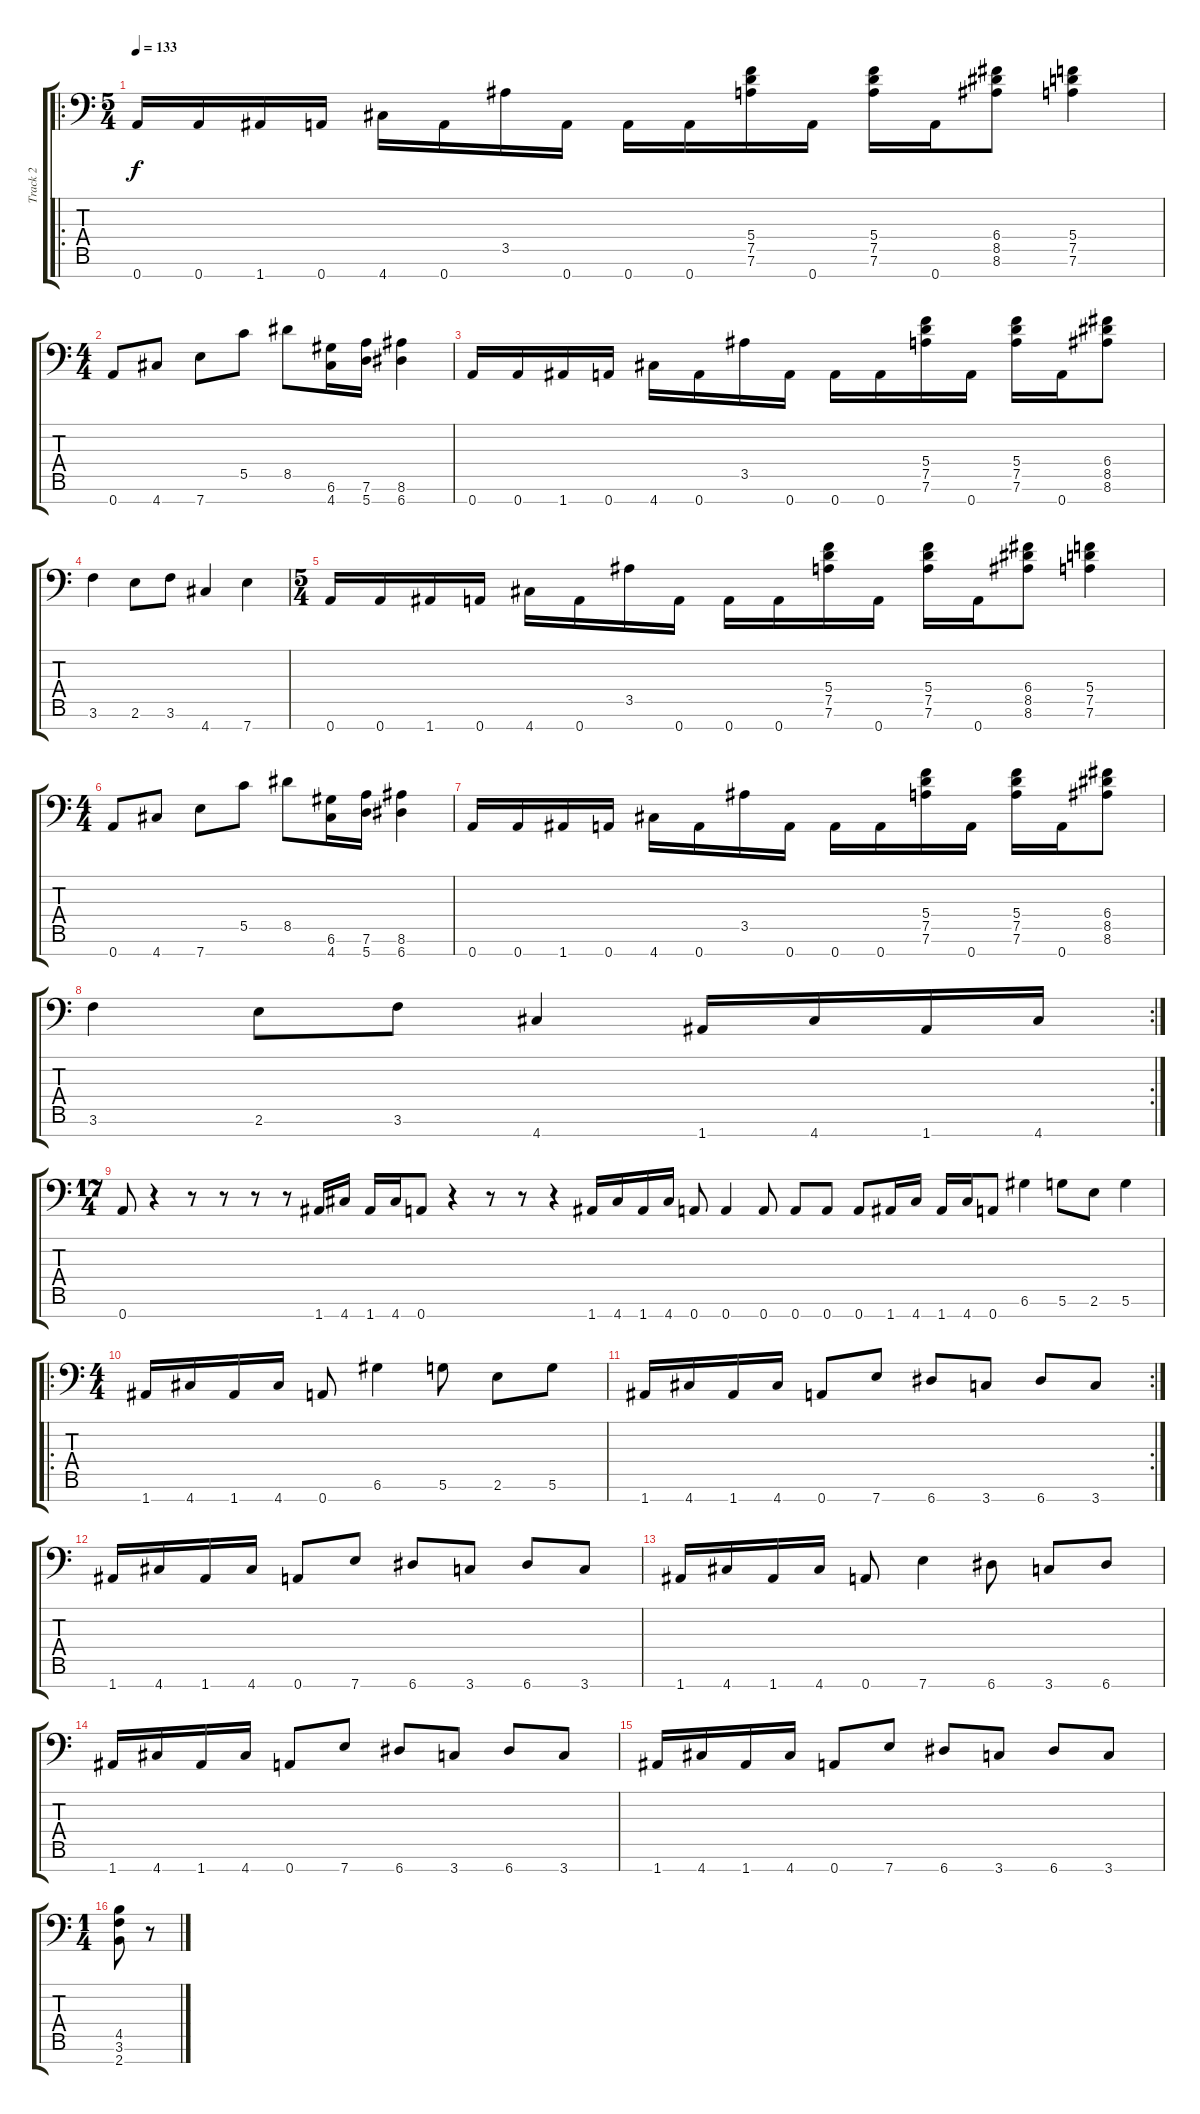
\track ("Track 2" "Track 2") {instrument distortionguitar}
\staff {score tabs}
\tuning (D4 A3 F3 C3 G2 D2 A1) {hide}
\ro
\ts (5 4)
\tempo 133
\clef f4
\ks c
0.7.16{dy f instrument distortionguitar} 0.7.16 1.7.16 0.7.16 4.7.16 0.7.16 3.5.16 0.7.16 0.7.16 0.7.16 (5.4 7.5 7.6).16 0.7.16 (5.4 7.5 7.6).16 0.7.16 (6.4 8.5 8.6).8 (5.4 7.5 7.6).4 |
\ts (4 4)
0.7.8 4.7.8 7.7.8 5.5.8 8.5.8 (6.6 4.7).16 (7.6 5.7).16 (8.6 6.7).4 |
0.7.16 0.7.16 1.7.16 0.7.16 4.7.16 0.7.16 3.5.16 0.7.16 0.7.16 0.7.16 (5.4 7.5 7.6).16 0.7.16 (5.4 7.5 7.6).16 0.7.16 (6.4 8.5 8.6).8 |
3.6.4 2.6.8 3.6.8 4.7.4 7.7.4 |
\ts (5 4)
0.7.16 0.7.16 1.7.16 0.7.16 4.7.16 0.7.16 3.5.16 0.7.16 0.7.16 0.7.16 (5.4 7.5 7.6).16 0.7.16 (5.4 7.5 7.6).16 0.7.16 (6.4 8.5 8.6).8 (5.4 7.5 7.6).4 |
\ts (4 4)
0.7.8 4.7.8 7.7.8 5.5.8 8.5.8 (6.6 4.7).16 (7.6 5.7).16 (8.6 6.7).4 |
0.7.16 0.7.16 1.7.16 0.7.16 4.7.16 0.7.16 3.5.16 0.7.16 0.7.16 0.7.16 (5.4 7.5 7.6).16 0.7.16 (5.4 7.5 7.6).16 0.7.16 (6.4 8.5 8.6).8 |
\rc 2
3.6.4 2.6.8 3.6.8 4.7.4 1.7.16 4.7.16 1.7.16 4.7.16 |
\ts (17 4)
0.7.8 r.4 r.8 r.8 r.8 r.8 1.7.16 4.7.16 1.7.16 4.7.16 0.7.8 r.4 r.8 r.8 r.4 1.7.16 4.7.16 1.7.16 4.7.16 0.7.8 0.7.4 0.7.8 0.7.8 0.7.8 0.7.8 1.7.16 4.7.16 1.7.16 4.7.16 0.7.8 6.6.4 5.6.8 2.6.8 5.6.4 |
\ro
\ts (4 4)
1.7.16 4.7.16 1.7.16 4.7.16 0.7.8 6.6.4 5.6.8 2.6.8 5.6.8 |
\rc 2
1.7.16 4.7.16 1.7.16 4.7.16 0.7.8 7.7.8 6.7.8 3.7.8 6.7.8 3.7.8 |
1.7.16 4.7.16 1.7.16 4.7.16 0.7.8 7.7.8 6.7.8 3.7.8 6.7.8 3.7.8 |
1.7.16 4.7.16 1.7.16 4.7.16 0.7.8 7.7.4 6.7.8 3.7.8 6.7.8 |
1.7.16 4.7.16 1.7.16 4.7.16 0.7.8 7.7.8 6.7.8 3.7.8 6.7.8 3.7.8 |
1.7.16 4.7.16 1.7.16 4.7.16 0.7.8 7.7.8 6.7.8 3.7.8 6.7.8 3.7.8 |
\ts (1 4)
(4.5 3.6 2.7).8 r.8
